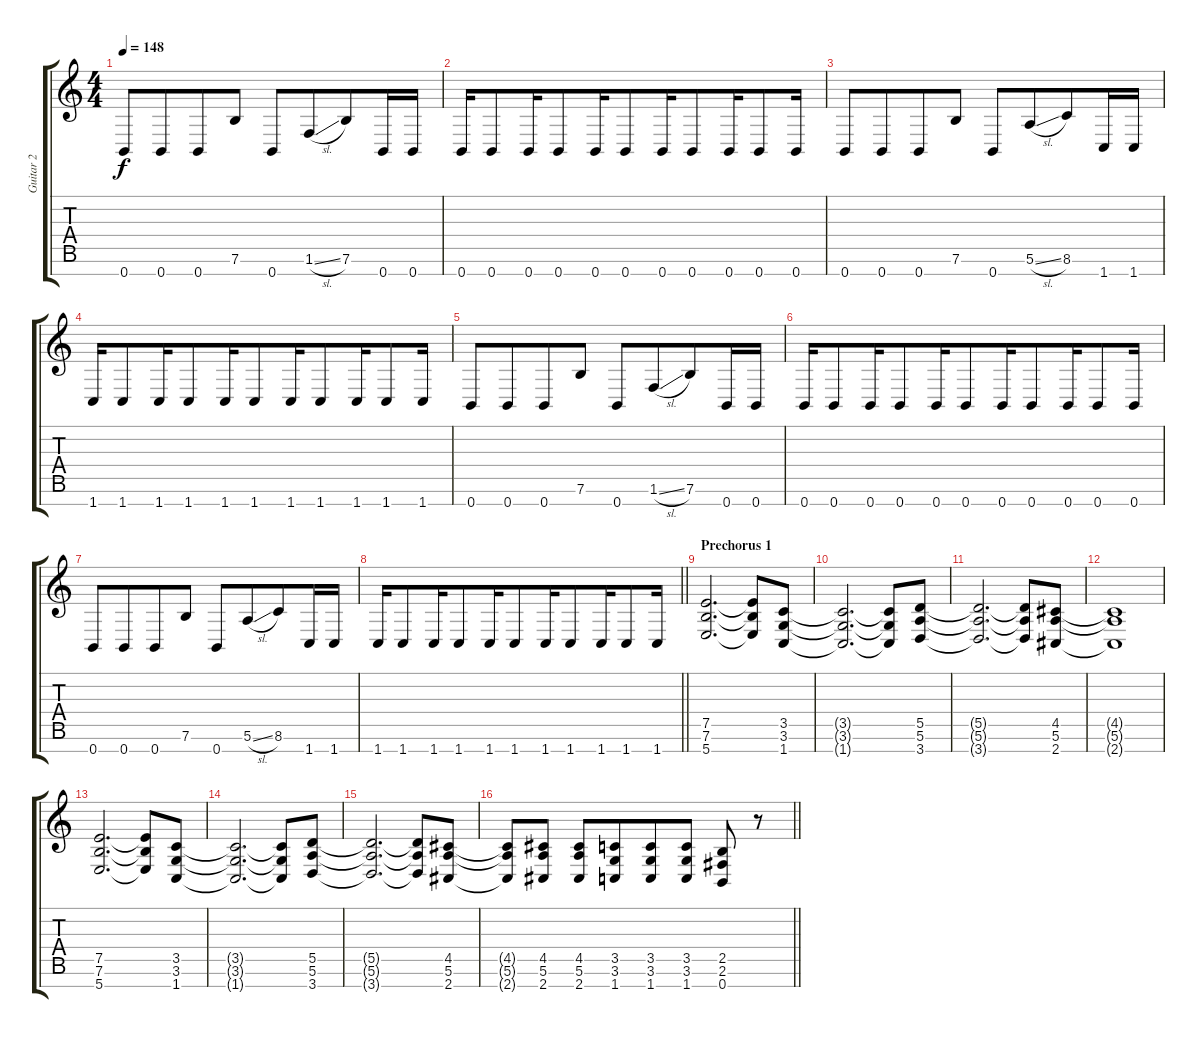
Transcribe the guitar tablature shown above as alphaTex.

\track ("Guitar 2" "Guitar 2") {instrument distortionguitar}
\staff {score tabs}
\tuning (E4 B3 G3 D3 A2 E2 B1) {hide}
\ts (4 4)
\tempo 148
\clef g2
\ks c
0.7.8{dy f} 0.7.8{beam merge} 0.7.8 7.6.8 0.7.8{beam merge} 1.6{sl}.8{beam merge} 7.6.8 0.7.16 0.7.16 |
0.7.16{beam merge} 0.7.8{beam merge} 0.7.16{beam merge} 0.7.8 0.7.16 0.7.8{beam merge} 0.7.16{beam merge} 0.7.8{beam merge} 0.7.16 0.7.8 0.7.16 |
0.7.8 0.7.8{beam merge} 0.7.8 7.6.8 0.7.8{beam merge} 5.6{sl}.8{beam merge} 8.6.8 1.7.16 1.7.16 |
1.7.16{beam merge} 1.7.8{beam merge} 1.7.16{beam merge} 1.7.8 1.7.16 1.7.8{beam merge} 1.7.16{beam merge} 1.7.8{beam merge} 1.7.16 1.7.8 1.7.16 |
0.7.8 0.7.8{beam merge} 0.7.8 7.6.8 0.7.8{beam merge} 1.6{sl}.8{beam merge} 7.6.8 0.7.16 0.7.16 |
0.7.16{beam merge} 0.7.8{beam merge} 0.7.16{beam merge} 0.7.8 0.7.16 0.7.8{beam merge} 0.7.16{beam merge} 0.7.8{beam merge} 0.7.16 0.7.8 0.7.16 |
0.7.8 0.7.8{beam merge} 0.7.8 7.6.8 0.7.8{beam merge} 5.6{sl}.8{beam merge} 8.6.8 1.7.16 1.7.16 |
\barLineRight lightlight
1.7.16{beam merge} 1.7.8{beam merge} 1.7.16{beam merge} 1.7.8 1.7.16 1.7.8{beam merge} 1.7.16{beam merge} 1.7.8{beam merge} 1.7.16{beam merge} 1.7.8 1.7.16 |
\section ("" "Prechorus 1")
(7.5 7.6 5.7).2{d} (7.5{t} 7.6{t} 5.7{t}).8 (3.5 3.6 1.7).8 |
(3.5{t} 3.6{t} 1.7{t}).2{d} (3.5{t} 3.6{t} 1.7{t}).8 (5.5 5.6 3.7).8 |
(5.5{t} 5.6{t} 3.7{t}).2{d} (5.5{t} 5.6{t} 3.7{t}).8 (4.5 5.6 2.7).8 |
(4.5{t} 5.6{t} 2.7{t}).1 |
(7.5 7.6 5.7).2{d} (7.5{t} 7.6{t} 5.7{t}).8 (3.5 3.6 1.7).8 |
(3.5{t} 3.6{t} 1.7{t}).2{d} (3.5{t} 3.6{t} 1.7{t}).8 (5.5 5.6 3.7).8 |
(5.5{t} 5.6{t} 3.7{t}).2{d} (5.5{t} 5.6{t} 3.7{t}).8 (4.5 5.6 2.7).8 |
\barLineRight lightlight
(4.5{t} 5.6{t} 2.7{t}).8{beam merge} (4.5 5.6 2.7).8 (4.5 5.6 2.7).8 (3.5 3.6 1.7).8{beam merge} (3.5 3.6 1.7).8 (3.5 3.6 1.7).8 (2.5 2.6 0.7).8 r.8
